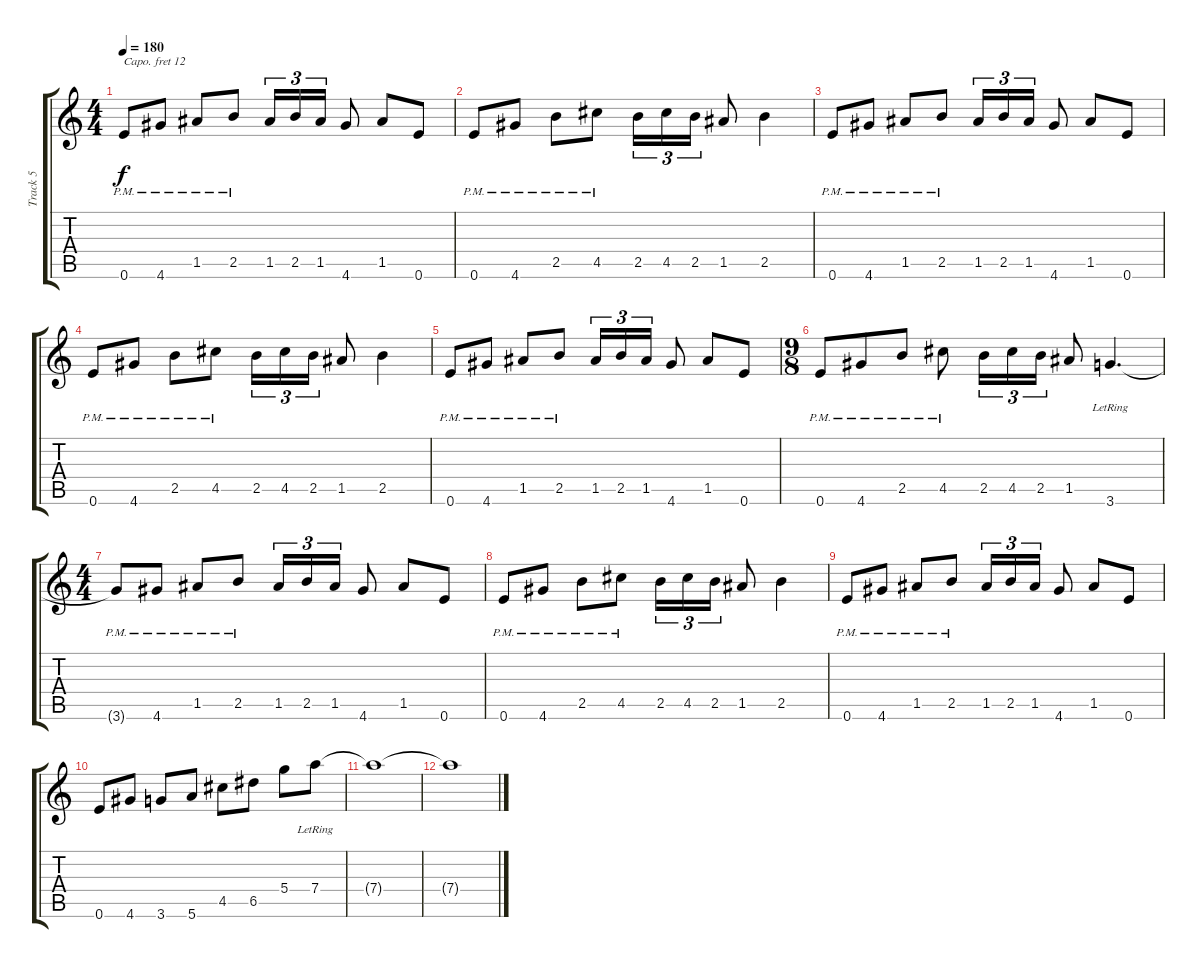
\track ("Track 5" "Track 5") {instrument overdrivenguitar}
\staff {score tabs}
\capo 12
\tuning (E4 B3 G3 D3 A2 E2) {hide}
\ts (4 4)
\tempo 180
\clef g2
\ks c
0.6{pm}.8{dy f} 4.6{pm}.8 1.5{pm}.8 2.5{pm}.8 1.5.16{tu (3 2)} 2.5.16{tu (3 2)} 1.5.16{tu (3 2)} 4.6.8 1.5.8 0.6.8 |
0.6{pm}.8 4.6{pm}.8 2.5{pm}.8 4.5{pm}.8 2.5.16{tu (3 2)} 4.5.16{tu (3 2)} 2.5.16{tu (3 2)} 1.5.8 2.5.4 |
0.6{pm}.8 4.6{pm}.8 1.5{pm}.8 2.5{pm}.8 1.5.16{tu (3 2)} 2.5.16{tu (3 2)} 1.5.16{tu (3 2)} 4.6.8 1.5.8 0.6.8 |
0.6{pm}.8 4.6{pm}.8 2.5{pm}.8 4.5{pm}.8 2.5.16{tu (3 2)} 4.5.16{tu (3 2)} 2.5.16{tu (3 2)} 1.5.8 2.5.4 |
0.6{pm}.8 4.6{pm}.8 1.5{pm}.8 2.5{pm}.8 1.5.16{tu (3 2)} 2.5.16{tu (3 2)} 1.5.16{tu (3 2)} 4.6.8 1.5.8 0.6.8 |
\ts (9 8)
0.6{pm}.8 4.6{pm}.8 2.5{pm}.8 4.5{pm}.8 2.5.16{tu (3 2)} 4.5.16{tu (3 2)} 2.5.16{tu (3 2)} 1.5.8 3.6{lr}.4{d} |
\ts (4 4)
3.6{pm t}.8 4.6{pm}.8 1.5{pm}.8 2.5{pm}.8 1.5.16{tu (3 2)} 2.5.16{tu (3 2)} 1.5.16{tu (3 2)} 4.6.8 1.5.8 0.6.8 |
0.6{pm}.8 4.6{pm}.8 2.5{pm}.8 4.5{pm}.8 2.5.16{tu (3 2)} 4.5.16{tu (3 2)} 2.5.16{tu (3 2)} 1.5.8 2.5.4 |
0.6{pm}.8 4.6{pm}.8 1.5{pm}.8 2.5{pm}.8 1.5.16{tu (3 2)} 2.5.16{tu (3 2)} 1.5.16{tu (3 2)} 4.6.8 1.5.8 0.6.8 |
0.6.8 4.6.8 3.6.8 5.6.8 4.5.8 6.5.8 5.4.8 7.4{lr}.8 |
7.4{t}.1 |
7.4{t}.1
